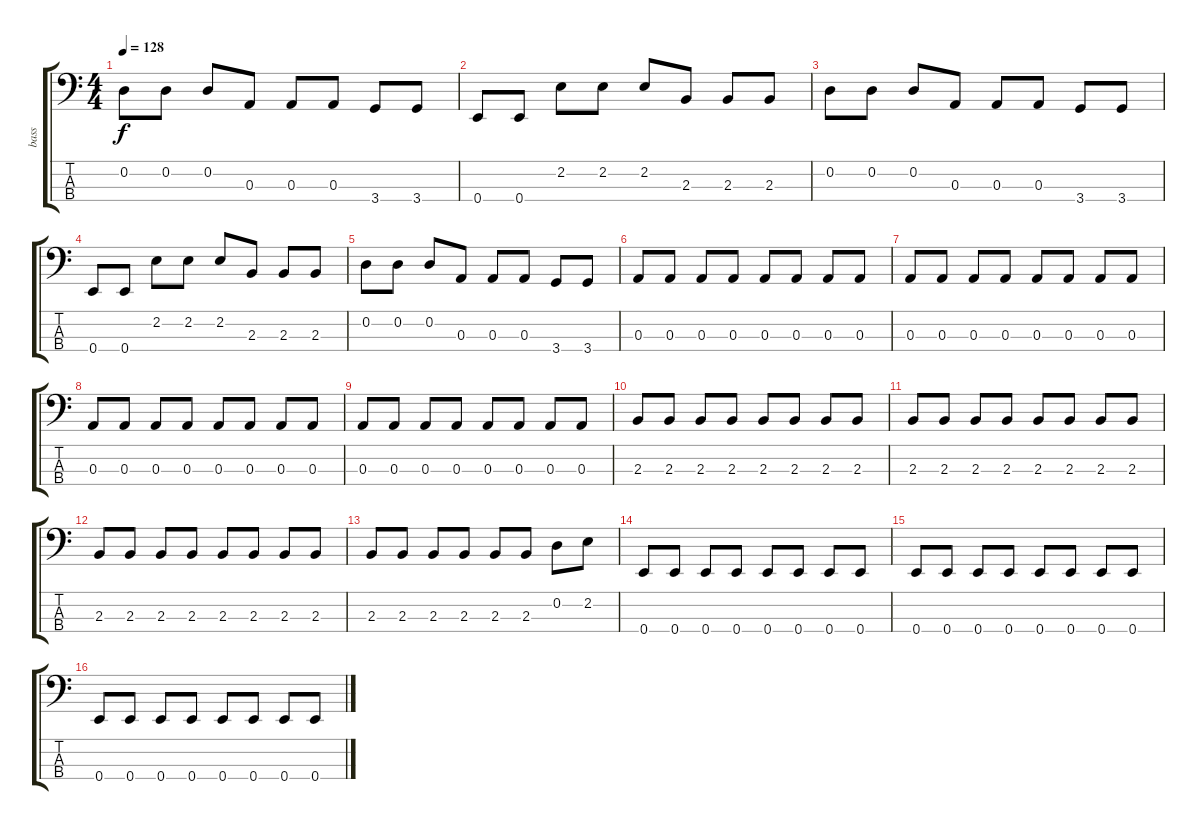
\track ("bass" "bass") {instrument electricbassfinger}
\staff {score tabs}
\tuning (G2 D2 A1 E1) {hide}
\ts (4 4)
\tempo 128
\clef f4
\ks c
0.2.8{dy f} 0.2.8 0.2.8 0.3.8 0.3.8 0.3.8 3.4.8 3.4.8 |
0.4.8 0.4.8 2.2.8 2.2.8 2.2.8 2.3.8 2.3.8 2.3.8 |
0.2.8 0.2.8 0.2.8 0.3.8 0.3.8 0.3.8 3.4.8 3.4.8 |
0.4.8 0.4.8 2.2.8 2.2.8 2.2.8 2.3.8 2.3.8 2.3.8 |
0.2.8 0.2.8 0.2.8 0.3.8 0.3.8 0.3.8 3.4.8 3.4.8 |
0.3.8 0.3.8 0.3.8 0.3.8 0.3.8 0.3.8 0.3.8 0.3.8 |
0.3.8 0.3.8 0.3.8 0.3.8 0.3.8 0.3.8 0.3.8 0.3.8 |
0.3.8 0.3.8 0.3.8 0.3.8 0.3.8 0.3.8 0.3.8 0.3.8 |
0.3.8 0.3.8 0.3.8 0.3.8 0.3.8 0.3.8 0.3.8 0.3.8 |
2.3.8 2.3.8 2.3.8 2.3.8 2.3.8 2.3.8 2.3.8 2.3.8 |
2.3.8 2.3.8 2.3.8 2.3.8 2.3.8 2.3.8 2.3.8 2.3.8 |
2.3.8 2.3.8 2.3.8 2.3.8 2.3.8 2.3.8 2.3.8 2.3.8 |
2.3.8 2.3.8 2.3.8 2.3.8 2.3.8 2.3.8 0.2.8 2.2.8 |
0.4.8 0.4.8 0.4.8 0.4.8 0.4.8 0.4.8 0.4.8 0.4.8 |
0.4.8 0.4.8 0.4.8 0.4.8 0.4.8 0.4.8 0.4.8 0.4.8 |
0.4.8 0.4.8 0.4.8 0.4.8 0.4.8 0.4.8 0.4.8 0.4.8
